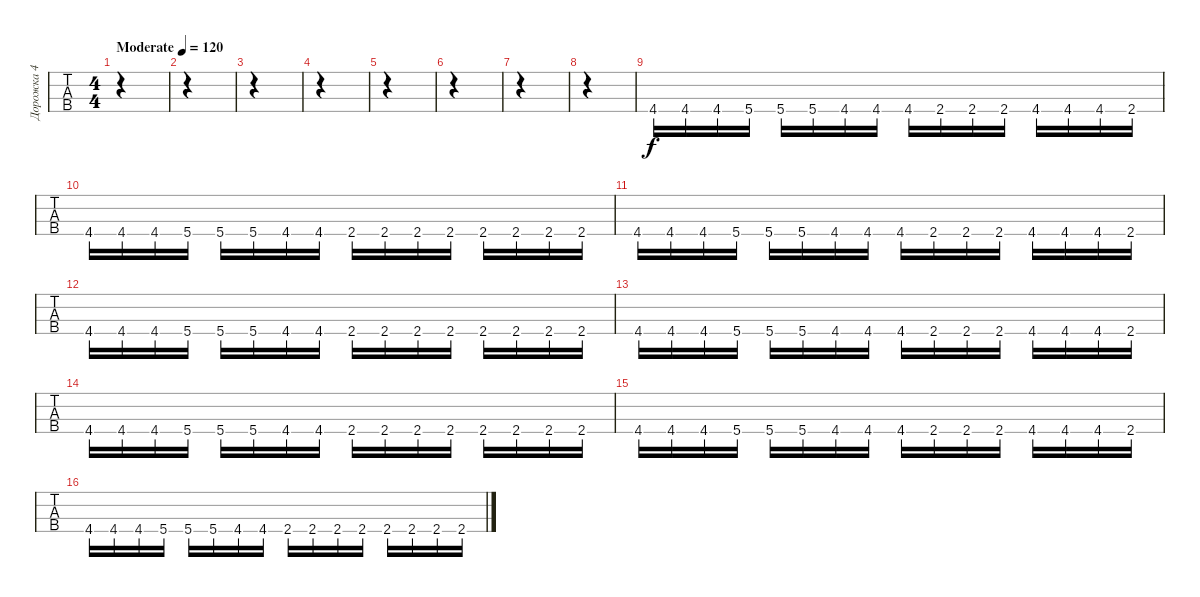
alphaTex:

\track ("Дорожка 4" "Дорожка 4") {instrument electricbassfinger}
\staff {tabs}
\tuning (F2 C2 G1 C1) {hide}
\ts (4 4)
\tempo (120 "Moderate")
\clef f4
\ks c
|
|
|
|
|
|
|
|
4.4.16 4.4.16 4.4.16 5.4.16 5.4.16 5.4.16 4.4.16 4.4.16 4.4.16 2.4.16 2.4.16 2.4.16 4.4.16 4.4.16 4.4.16 2.4.16 |
4.4.16 4.4.16 4.4.16 5.4.16 5.4.16 5.4.16 4.4.16 4.4.16 2.4.16 2.4.16 2.4.16 2.4.16 2.4.16 2.4.16 2.4.16 2.4.16 |
4.4.16 4.4.16 4.4.16 5.4.16 5.4.16 5.4.16 4.4.16 4.4.16 4.4.16 2.4.16 2.4.16 2.4.16 4.4.16 4.4.16 4.4.16 2.4.16 |
4.4.16 4.4.16 4.4.16 5.4.16 5.4.16 5.4.16 4.4.16 4.4.16 2.4.16 2.4.16 2.4.16 2.4.16 2.4.16 2.4.16 2.4.16 2.4.16 |
4.4.16 4.4.16 4.4.16 5.4.16 5.4.16 5.4.16 4.4.16 4.4.16 4.4.16 2.4.16 2.4.16 2.4.16 4.4.16 4.4.16 4.4.16 2.4.16 |
4.4.16 4.4.16 4.4.16 5.4.16 5.4.16 5.4.16 4.4.16 4.4.16 2.4.16 2.4.16 2.4.16 2.4.16 2.4.16 2.4.16 2.4.16 2.4.16 |
4.4.16 4.4.16 4.4.16 5.4.16 5.4.16 5.4.16 4.4.16 4.4.16 4.4.16 2.4.16 2.4.16 2.4.16 4.4.16 4.4.16 4.4.16 2.4.16 |
4.4.16 4.4.16 4.4.16 5.4.16 5.4.16 5.4.16 4.4.16 4.4.16 2.4.16 2.4.16 2.4.16 2.4.16 2.4.16 2.4.16 2.4.16 2.4.16
